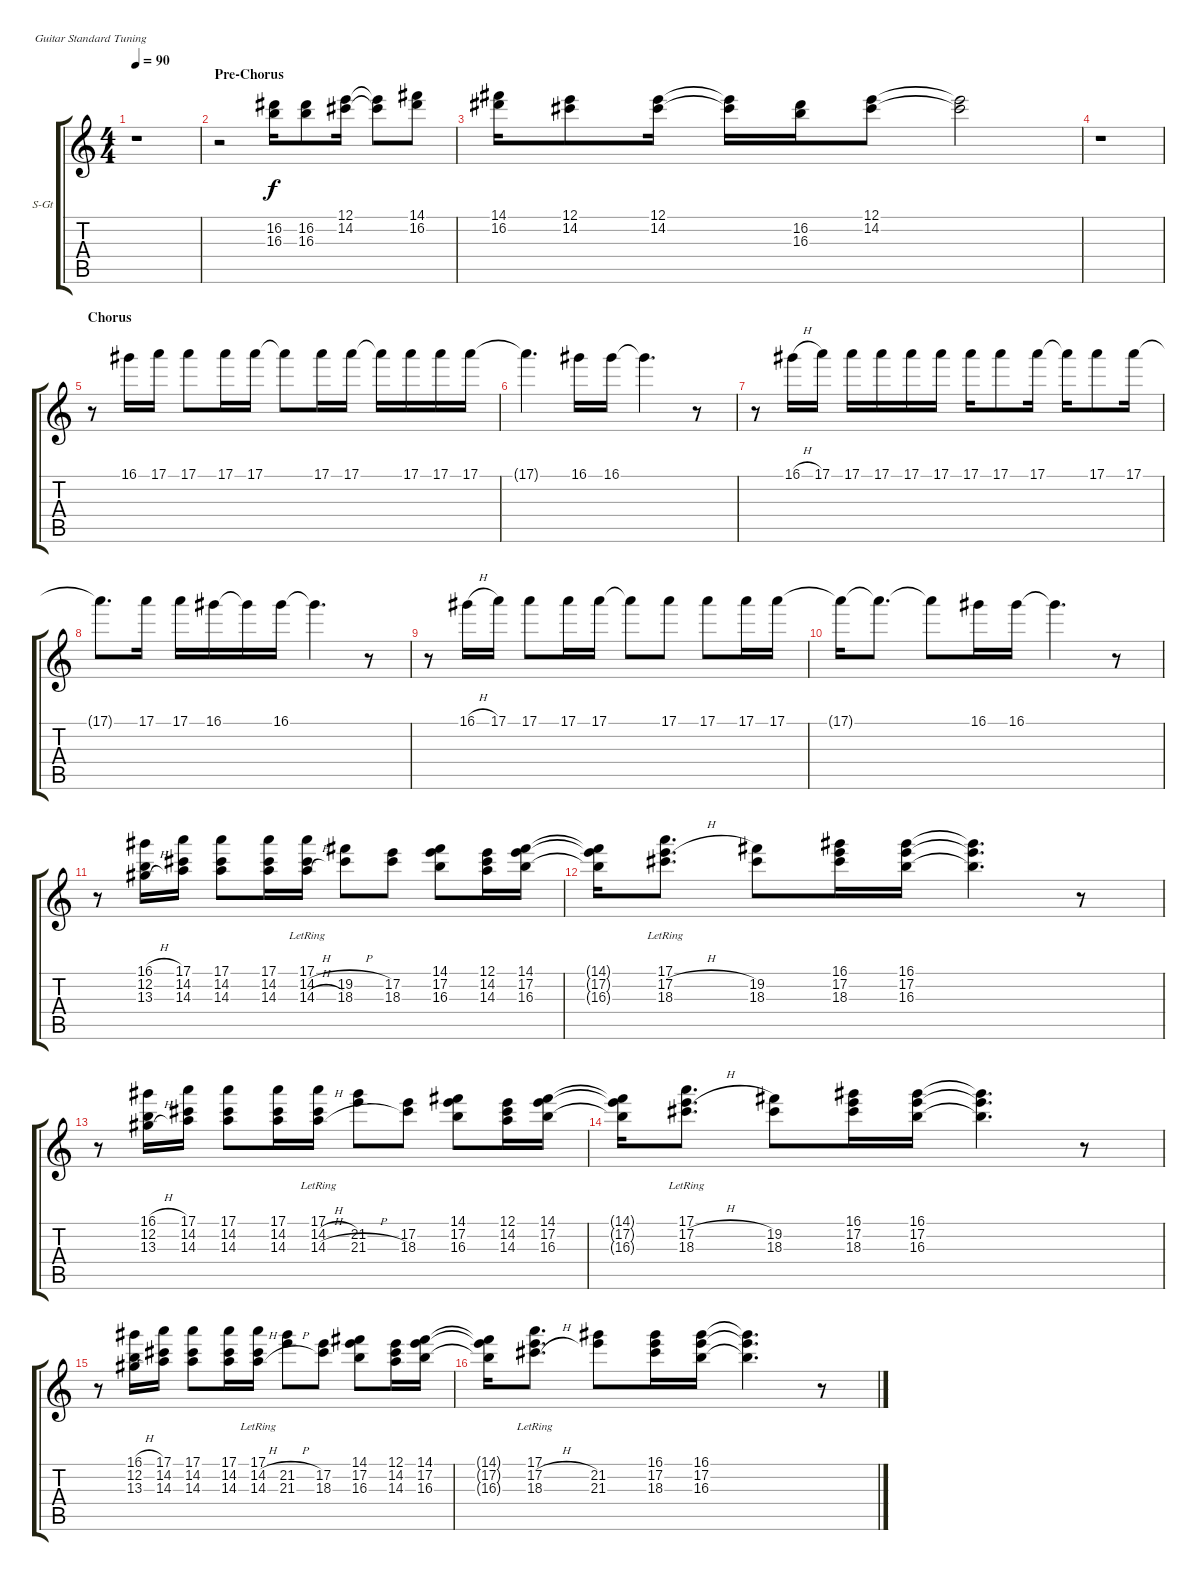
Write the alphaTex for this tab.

\bracketExtendMode groupsimilarinstruments
\firstSystemTrackNameOrientation horizontal
\otherSystemsTrackNameOrientation horizontal
\track ("Voice" "S-Gt") {multiBarRest instrument lead6voice}
\staff {score tabs}
\tuning (E4 B3 G3 D3 A2 E2)
\displaytranspose 12
\ts (4 4)
\tempo 90
\clef g2
\ks c
r.1{dy f} |
\section ("" "Pre-Chorus")
r.2 (16.2 16.3).16 (16.2 16.3).8 (12.1 14.2).16 (12.1{t} 14.2{t}).8 (14.1 16.2).8 |
(14.1 16.2).16 (12.1 14.2).8 (12.1 14.2).16 (12.1{t} 14.2{t}).16 (16.2 16.3).16 (12.1 14.2).8 (12.1{t} 14.2{t}).2 |
r.1 |
\section ("" "Chorus")
r.8 16.1.16 17.1.16 17.1.8 17.1.16 17.1.16 17.1{t}.8 17.1.16 17.1.16 17.1{t}.16 17.1.16 17.1.16 17.1.16 |
17.1{t}.4{d} 16.1.16 16.1.16 16.1{t}.4{d} r.8 |
r.8 16.1{h}.16 17.1.16 17.1.16 17.1.16 17.1.16 17.1.16 17.1.16 17.1.8 17.1.16 17.1{t}.16 17.1.8 17.1.16 |
17.1{t}.8{d} 17.1.16 17.1.16 16.1.16 16.1{t}.16 16.1.16 16.1{t}.4{d} r.8 |
r.8 16.1{h}.16 17.1.16 17.1.8 17.1.16 17.1.16 17.1{t}.8 17.1.8 17.1.8 17.1.16 17.1.16 |
17.1{t}.16 17.1{t}.8{d} 17.1{t}.8 16.1.16 16.1.16 16.1{t}.4{d} r.8 |
r.8 (16.1{h} 12.2{h} 13.3{h}).16 (17.1 14.2 14.3).16 (17.1 14.2 14.3).8 (17.1 14.2 14.3).16 (17.1{lr} 14.2{h} 14.3{h}).16 (19.2{h} 18.3).8 (17.2 18.3).8 (14.1 17.2 16.3).8 (12.1 14.2 14.3).16 (14.1 17.2 16.3).16 |
(14.1{t} 17.2{t} 16.3{t}).16 (17.1{lr} 17.2{h} 18.3).8{d} (19.2 18.3).8 (16.1 17.2 18.3).16 (16.1 17.2 16.3).16 (16.1{t} 17.2{t} 16.3{t}).4{d} r.8 |
r.8 (16.1{h} 12.2{h} 13.3{h}).16 (17.1 14.2 14.3).16 (17.1 14.2 14.3).8 (17.1 14.2 14.3).16 (17.1{lr} 14.2{h} 14.3{h}).16 (21.2 21.3{h}).8 (17.2 18.3).8 (14.1 17.2 16.3).8 (12.1 14.2 14.3).16 (14.1 17.2 16.3).16 |
(14.1{t} 17.2{t} 16.3{t}).16 (17.1{lr} 17.2{h} 18.3).8{d} (19.2 18.3).8 (16.1 17.2 18.3).16 (16.1 17.2 16.3).16 (16.1{t} 17.2{t} 16.3{t}).4{d} r.8 |
r.8 (16.1{h} 12.2{h} 13.3{h}).16 (17.1 14.2 14.3).16 (17.1 14.2 14.3).8 (17.1 14.2 14.3).16 (17.1{lr} 14.2{h} 14.3{h}).16 (21.2{h} 21.3{h}).8 (17.2 18.3).8 (14.1 17.2 16.3).8 (12.1 14.2 14.3).16 (14.1 17.2 16.3).16 |
(14.1{t} 17.2{t} 16.3{t}).16 (17.1{lr} 17.2{h} 18.3{h}).8{d} (21.2 21.3).8 (16.1 17.2 18.3).16 (16.1 17.2 16.3).16 (16.1{t} 17.2{t} 16.3{t}).4{d} r.8
